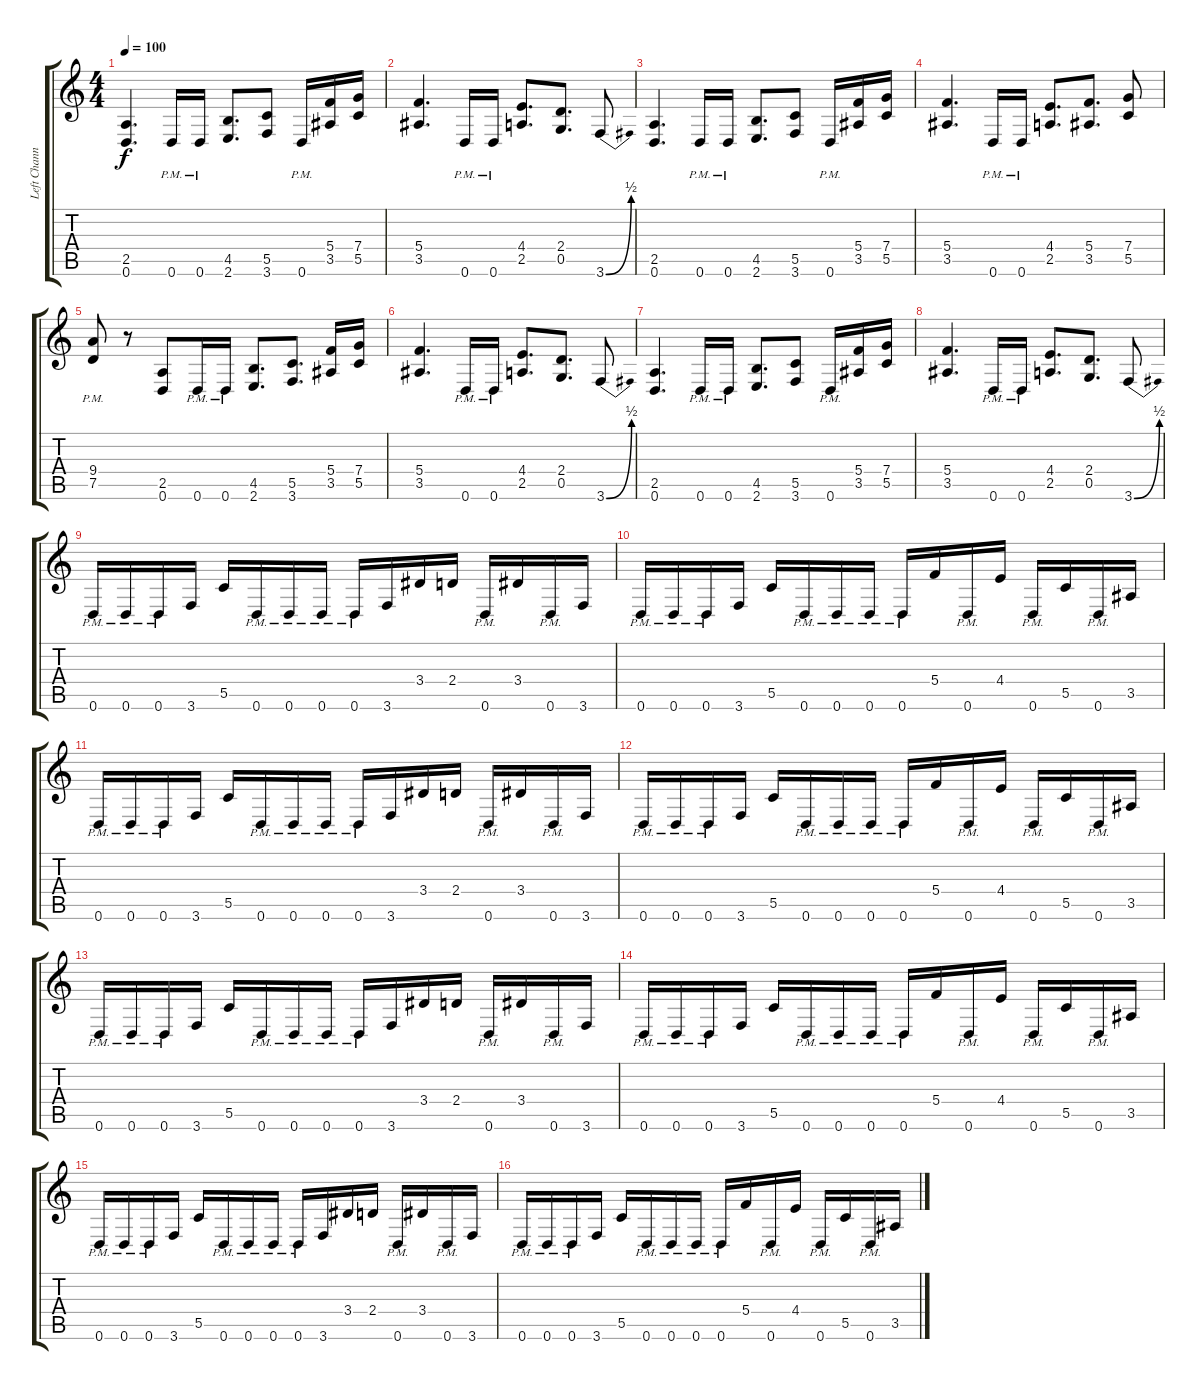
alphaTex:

\track ("Left Channel" "Left Chann") {instrument overdrivenguitar}
\staff {score tabs}
\tuning (D4 A3 F3 C3 G2 D2) {hide}
\ts (4 4)
\tempo 100
\clef g2
\ks c
(2.5 0.6).4{d dy f} 0.6{pm}.16 0.6{pm}.16 (4.5 2.6).8{d} (5.5 3.6).8 0.6{pm}.16 (5.4 3.5).16 (7.4 5.5).16 |
(5.4 3.5).4{d} 0.6{pm}.16 0.6{pm}.16 (4.4 2.5).8{d} (2.4 0.5).8{d} 3.6{be (bend 0 0 60 2)}.8 |
(2.5 0.6).4{d} 0.6{pm}.16 0.6{pm}.16 (4.5 2.6).8{d} (5.5 3.6).8 0.6{pm}.16 (5.4 3.5).16 (7.4 5.5).16 |
(5.4 3.5).4{d} 0.6{pm}.16 0.6{pm}.16 (4.4 2.5).8{d} (5.4 3.5).8{d} (7.4 5.5).8 |
(9.4{pm} 7.5{pm}).8 r.8 (2.5 0.6).8 0.6{pm}.16 0.6{pm}.16 (4.5 2.6).8{d} (5.5 3.6).8{d} (5.4 3.5).16 (7.4 5.5).16 |
(5.4 3.5).4{d} 0.6{pm}.16 0.6{pm}.16 (4.4 2.5).8{d} (2.4 0.5).8{d} 3.6{be (bend 0 0 60 2)}.8 |
(2.5 0.6).4{d} 0.6{pm}.16 0.6{pm}.16 (4.5 2.6).8{d} (5.5 3.6).8 0.6{pm}.16 (5.4 3.5).16 (7.4 5.5).16 |
(5.4 3.5).4{d} 0.6{pm}.16 0.6{pm}.16 (4.4 2.5).8{d} (2.4 0.5).8{d} 3.6{be (bend 0 0 60 2)}.8 |
0.6{pm}.16 0.6{pm}.16 0.6{pm}.16 3.6.16 5.5.16 0.6{pm}.16 0.6{pm}.16 0.6{pm}.16 0.6{pm}.16 3.6.16 3.4.16 2.4.16 0.6{pm}.16 3.4.16 0.6{pm}.16 3.6.16 |
0.6{pm}.16 0.6{pm}.16 0.6{pm}.16 3.6.16 5.5.16 0.6{pm}.16 0.6{pm}.16 0.6{pm}.16 0.6{pm}.16 5.4.16 0.6{pm}.16 4.4.16 0.6{pm}.16 5.5.16 0.6{pm}.16 3.5.16 |
0.6{pm}.16 0.6{pm}.16 0.6{pm}.16 3.6.16 5.5.16 0.6{pm}.16 0.6{pm}.16 0.6{pm}.16 0.6{pm}.16 3.6.16 3.4.16 2.4.16 0.6{pm}.16 3.4.16 0.6{pm}.16 3.6.16 |
0.6{pm}.16 0.6{pm}.16 0.6{pm}.16 3.6.16 5.5.16 0.6{pm}.16 0.6{pm}.16 0.6{pm}.16 0.6{pm}.16 5.4.16 0.6{pm}.16 4.4.16 0.6{pm}.16 5.5.16 0.6{pm}.16 3.5.16 |
0.6{pm}.16 0.6{pm}.16 0.6{pm}.16 3.6.16 5.5.16 0.6{pm}.16 0.6{pm}.16 0.6{pm}.16 0.6{pm}.16 3.6.16 3.4.16 2.4.16 0.6{pm}.16 3.4.16 0.6{pm}.16 3.6.16 |
0.6{pm}.16 0.6{pm}.16 0.6{pm}.16 3.6.16 5.5.16 0.6{pm}.16 0.6{pm}.16 0.6{pm}.16 0.6{pm}.16 5.4.16 0.6{pm}.16 4.4.16 0.6{pm}.16 5.5.16 0.6{pm}.16 3.5.16 |
0.6{pm}.16 0.6{pm}.16 0.6{pm}.16 3.6.16 5.5.16 0.6{pm}.16 0.6{pm}.16 0.6{pm}.16 0.6{pm}.16 3.6.16 3.4.16 2.4.16 0.6{pm}.16 3.4.16 0.6{pm}.16 3.6.16 |
0.6{pm}.16 0.6{pm}.16 0.6{pm}.16 3.6.16 5.5.16 0.6{pm}.16 0.6{pm}.16 0.6{pm}.16 0.6{pm}.16 5.4.16 0.6{pm}.16 4.4.16 0.6{pm}.16 5.5.16 0.6{pm}.16 3.5.16
